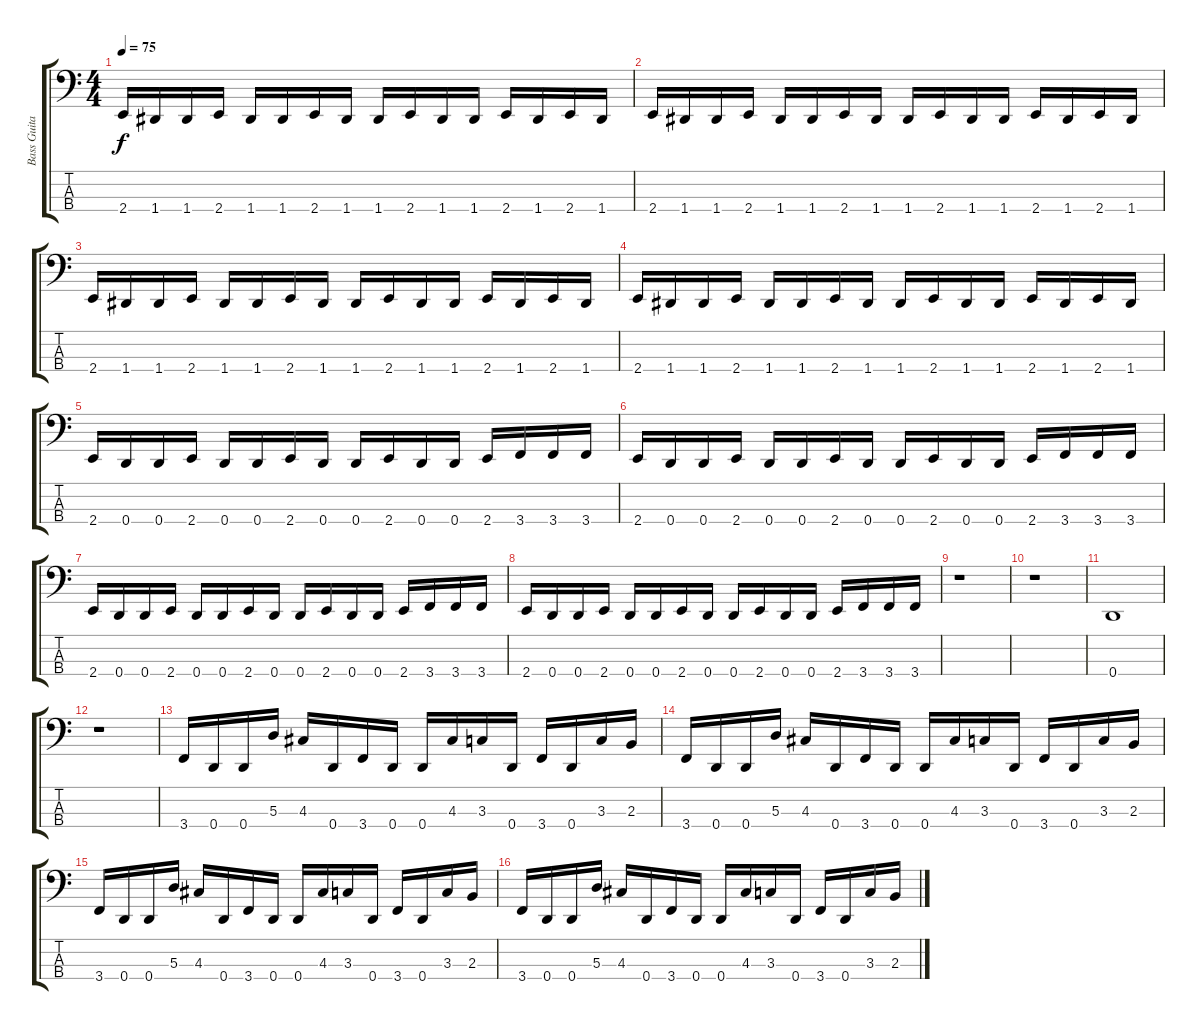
\track ("Bass Guitar" "Bass Guita") {instrument electricbasspick}
\staff {score tabs}
\tuning (G2 D2 A1 D1) {hide}
\ts (4 4)
\tempo 75
\clef f4
\ks c
2.4.16{dy f instrument electricbasspick} 1.4.16 1.4.16 2.4.16 1.4.16 1.4.16 2.4.16 1.4.16 1.4.16 2.4.16 1.4.16 1.4.16 2.4.16 1.4.16 2.4.16 1.4.16 |
2.4.16 1.4.16 1.4.16 2.4.16 1.4.16 1.4.16 2.4.16 1.4.16 1.4.16 2.4.16 1.4.16 1.4.16 2.4.16 1.4.16 2.4.16 1.4.16 |
2.4.16 1.4.16 1.4.16 2.4.16 1.4.16 1.4.16 2.4.16 1.4.16 1.4.16 2.4.16 1.4.16 1.4.16 2.4.16 1.4.16 2.4.16 1.4.16 |
2.4.16 1.4.16 1.4.16 2.4.16 1.4.16 1.4.16 2.4.16 1.4.16 1.4.16 2.4.16 1.4.16 1.4.16 2.4.16 1.4.16 2.4.16 1.4.16 |
2.4.16 0.4.16 0.4.16 2.4.16 0.4.16 0.4.16 2.4.16 0.4.16 0.4.16 2.4.16 0.4.16 0.4.16 2.4.16 3.4.16 3.4.16 3.4.16 |
2.4.16 0.4.16 0.4.16 2.4.16 0.4.16 0.4.16 2.4.16 0.4.16 0.4.16 2.4.16 0.4.16 0.4.16 2.4.16 3.4.16 3.4.16 3.4.16 |
2.4.16 0.4.16 0.4.16 2.4.16 0.4.16 0.4.16 2.4.16 0.4.16 0.4.16 2.4.16 0.4.16 0.4.16 2.4.16 3.4.16 3.4.16 3.4.16 |
2.4.16 0.4.16 0.4.16 2.4.16 0.4.16 0.4.16 2.4.16 0.4.16 0.4.16 2.4.16 0.4.16 0.4.16 2.4.16 3.4.16 3.4.16 3.4.16 |
r.1 |
r.1 |
0.4.1 |
r.1 |
3.4.16 0.4.16 0.4.16 5.3.16 4.3.16 0.4.16 3.4.16 0.4.16 0.4.16 4.3.16 3.3.16 0.4.16 3.4.16 0.4.16 3.3.16 2.3.16 |
3.4.16 0.4.16 0.4.16 5.3.16 4.3.16 0.4.16 3.4.16 0.4.16 0.4.16 4.3.16 3.3.16 0.4.16 3.4.16 0.4.16 3.3.16 2.3.16 |
3.4.16 0.4.16 0.4.16 5.3.16 4.3.16 0.4.16 3.4.16 0.4.16 0.4.16 4.3.16 3.3.16 0.4.16 3.4.16 0.4.16 3.3.16 2.3.16 |
3.4.16 0.4.16 0.4.16 5.3.16 4.3.16 0.4.16 3.4.16 0.4.16 0.4.16 4.3.16 3.3.16 0.4.16 3.4.16 0.4.16 3.3.16 2.3.16
